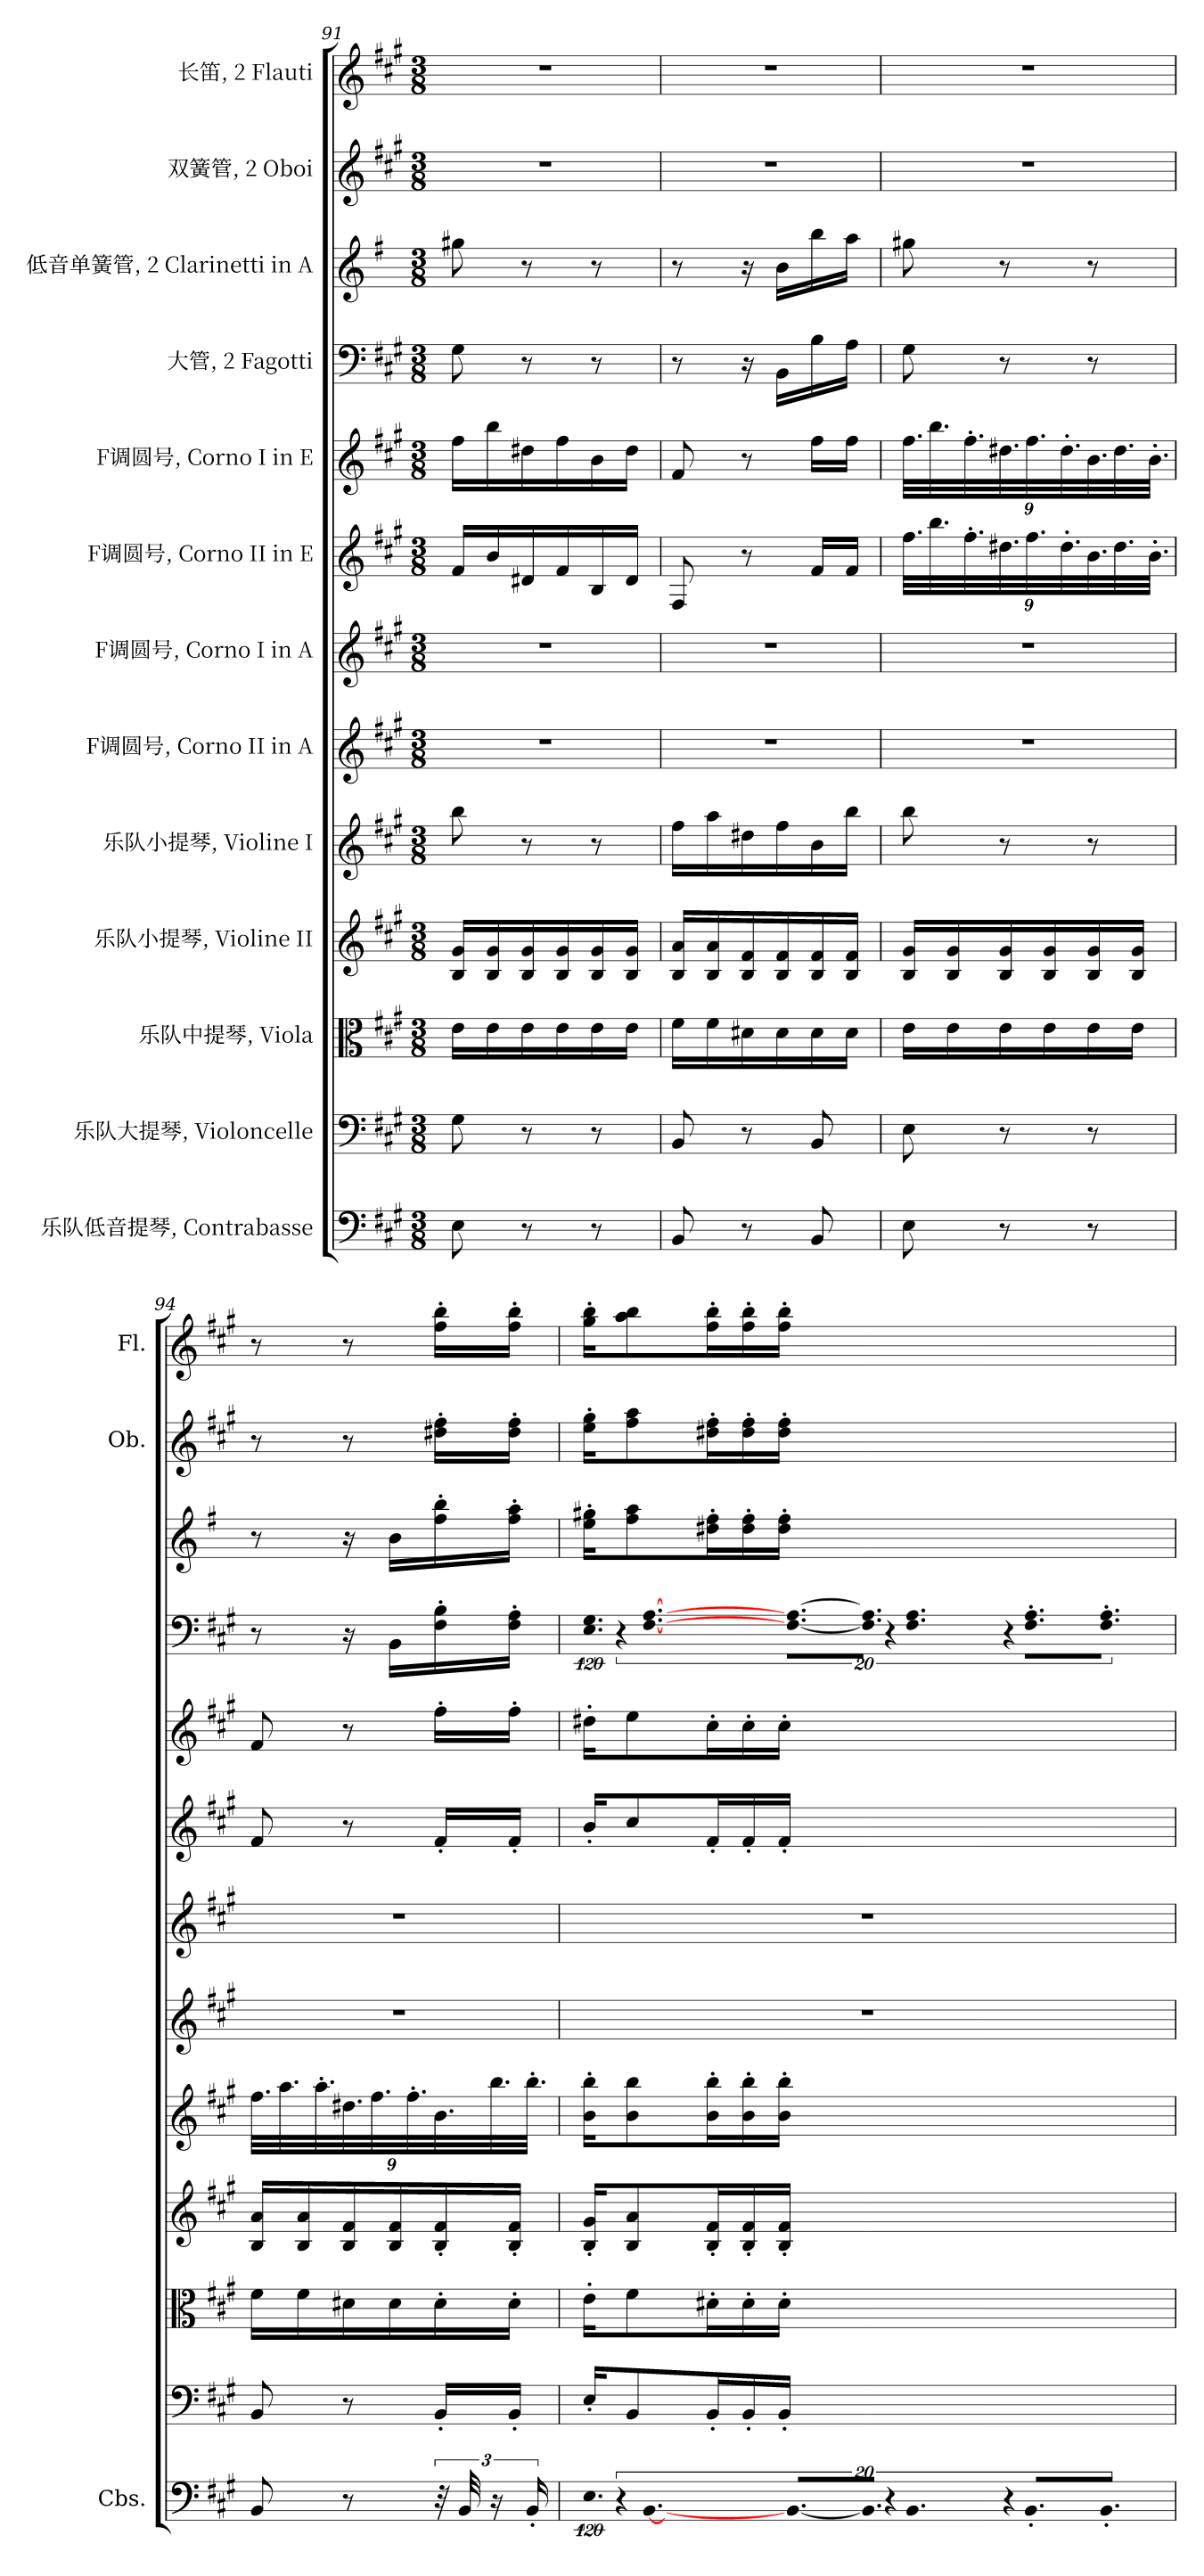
**kern	**kern	**kern	**kern	**kern	**kern	**kern	**kern	**kern	**kern	**kern	**kern	**kern
*part13	*part12	*part11	*part10	*part9	*part8	*part7	*part6	*part5	*part4	*part3	*part2	*part1
*staff13	*staff12	*staff11	*staff10	*staff9	*staff8	*staff7	*staff6	*staff5	*staff4	*staff3	*staff2	*staff1
*I"乐队低音提琴, Contrabasse	*I"乐队大提琴, Violoncelle	*I"乐队中提琴, Viola	*I"乐队小提琴, Violine II	*I"乐队小提琴, Violine I	*I"F调圆号, Corno II in A	*I"F调圆号, Corno I in A	*I"F调圆号, Corno II in E	*I"F调圆号, Corno I in E	*I"大管, 2 Fagotti	*I"低音单簧管, 2 Clarinetti in A	*I"双簧管, 2 Oboi	*I"长笛, 2 Flauti
*I'Cbs.	*	*	*	*	*	*	*	*	*	*	*I'Ob.	*I'Fl.
*clefF4	*clefF4	*clefC3	*clefG2	*clefG2	*clefG2	*clefG2	*clefG2	*clefG2	*clefF4	*clefG2	*clefG2	*clefG2
*ITrd7c12	*	*	*	*	*ITrd4c7	*ITrd4c7	*ITrd4c7	*ITrd4c7	*	*ITrd8c14	*	*
*k[f#c#g#]	*k[f#c#g#]	*k[f#c#g#]	*k[f#c#g#]	*k[f#c#g#]	*k[f#c#]	*k[f#c#]	*k[f#c#]	*k[f#c#]	*k[f#c#g#]	*k[f#]	*k[f#c#g#]	*k[f#c#g#]
*M3/8	*M3/8	*M3/8	*M3/8	*M3/8	*M3/8	*M3/8	*M3/8	*M3/8	*M3/8	*M3/8	*M3/8	*M3/8
*MM38	*MM38	*MM38	*MM38	*MM38	*MM38	*MM38	*MM38	*MM38	*MM38	*MM38	*MM38	*MM38
=91	=91	=91	=91	=91	=91	=91	=91	=91	=91	=91	=91	=91
8EE\	8G#\	16e\LL	16B/ 16g#/LL	8bb\	4.r	4.r	16B/LL	16b\LL	8G#\	8g#X\	4.r	4.r
.	.	16e\	16B/ 16g#/	.	.	.	16e/	16ee\	.	.	.	.
8r	8r	16e\	16B/ 16g#/	8r	.	.	16G#X/	16g#X\	8r	8r	.	.
.	.	16e\	16B/ 16g#/	.	.	.	16B/	16b\	.	.	.	.
8r	8r	16e\	16B/ 16g#/	8r	.	.	16E/	16e\	8r	8r	.	.
.	.	16e\JJ	16B/ 16g#/JJ	.	.	.	16G#/JJ	16g#\JJ	.	.	.	.
=92	=92	=92	=92	=92	=92	=92	=92	=92	=92	=92	=92	=92
*	*	*	*	*	*	*	*	*	*	*	*	*MM38
8BBB/	8BB/	16f#\LL	16B/ 16a/LL	16ff#\LL	4.r	4.r	8BB/	8B/	8r	8r	4.r	4.r
.	.	16f#\	16B/ 16a/	16aa\	.	.	.	.	.	.	.	.
8r	8r	16d#X\	16B/ 16f#/	16dd#X\	.	.	8r	8r	16r	16r	.	.
.	.	16d#\	16B/ 16f#/	16ff#\	.	.	.	.	16BB\LL	16B\LL	.	.
8BBB/	8BB/	16d#\	16B/ 16f#/	16b\	.	.	16B/LL	16b\LL	16B\	16b\	.	.
.	.	16d#\JJ	16B/ 16f#/JJ	16bb\JJ	.	.	16B/JJ	16b\JJ	16A\JJ	16a\JJ	.	.
!!LO:PB:g=z
=93	=93	=93	=93	=93	=93	=93	=93	=93	=93	=93	=93	=93
*	*	*	*	*	*	*	*Xbrackettup	*Xbrackettup	*	*	*	*
*	*	*	*	*	*	*	*	*	*	*	*	*MM38
8EE\	8E\	16e\LL	16B/ 16g#/LL	8bb\	4.r	4.r	36.b\LLL	36.b\LLL	8G#\	8g#X\	4.r	4.r
.	.	.	.	.	.	.	36.ee\	36.ee\	.	.	.	.
.	.	16e\	16B/ 16g#/	.	.	.	.	.	.	.	.	.
.	.	.	.	.	.	.	36.b'\	36.b'\	.	.	.	.
8r	8r	16e\	16B/ 16g#/	8r	.	.	36.g#X\	36.g#X\	8r	8r	.	.
.	.	.	.	.	.	.	36.b\	36.b\	.	.	.	.
.	.	16e\	16B/ 16g#/	.	.	.	.	.	.	.	.	.
.	.	.	.	.	.	.	36.g#'\	36.g#'\	.	.	.	.
8r	8r	16e\	16B/ 16g#/	8r	.	.	36.e\	36.e\	8r	8r	.	.
.	.	.	.	.	.	.	36.g#\	36.g#\	.	.	.	.
.	.	16e\JJ	16B/ 16g#/JJ	.	.	.	.	.	.	.	.	.
.	.	.	.	.	.	.	36.e'\JJJ	36.e'\JJJ	.	.	.	.
=94	=94	=94	=94	=94	=94	=94	=94	=94	=94	=94	=94	=94
*	*	*	*	*Xbrackettup	*	*	*	*	*	*	*	*
*	*	*	*	*	*	*	*	*	*	*	*	*MM38
8BBB/	8BB/	16f#\LL	16B/ 16a/LL	36.ff#\LLL	4.r	4.r	8B/	8B/	8r	8r	8r	8r
.	.	.	.	36.aa\	.	.	.	.	.	.	.	.
.	.	16f#\	16B/ 16a/	.	.	.	.	.	.	.	.	.
.	.	.	.	36.aa'\	.	.	.	.	.	.	.	.
*	*	*	*	*	*	*	*	*	*	*	*	*MM40
8r	8r	16d#X\	16B/ 16f#/	36.dd#X\	.	.	8r	8r	16r	16r	8r	8r
.	.	.	.	36.ff#\	.	.	.	.	.	.	.	.
.	.	16d#\	16B/ 16f#/	.	.	.	.	.	16BB\LL	16B\LL	.	.
.	.	.	.	36.ff#'\	.	.	.	.	.	.	.	.
48r	16BB'/LL	16d#'\	16B/' 16f#/'	36.b\	.	.	16B'/LL	16b'\LL	16F#\' 16B\'	16f#\' 16b\'	16dd#X\' 16ff#\'LL	16ff#\' 16bb\'LL
48BBB/	.	.	.	.	.	.	.	.	.	.	.	.
24r	.	.	.	36.bb\	.	.	.	.	.	.	.	.
.	16BB'/JJ	16d#'\JJ	16B/' 16f#/'JJ	.	.	.	16B'/JJ	16b'\JJ	16F#\' 16A\'JJ	16f#\' 16a\'JJ	16dd#\' 16ff#\'JJ	16ff#\' 16bb\'JJ
24BBB'/	.	.	.	36.bb'\JJJ	.	.	.	.	.	.	.	.
!!LO:PB:g=z
=95	=95	=95	=95	=95	=95	=95	=95	=95	=95	=95	=95	=95
*	*	*	*	*	*	*	*	*	*	*	*	*MM38
!LO:N:vis=32.	!	!	!	!	!	!	!	!	!LO:N:vis=32.	!	!	!
1920%103EE\	16E'/KL	16e'\KL	16B/' 16g#/'KL	16b\' 16bb\'KL	4.r	4.r	16e'/KL	16g#X'\KL	1920%103E\ 1920%103G#\	16e\' 16g#X\'KL	16ee\' 16gg#\'KL	16gg#\' 16bb\'KL
!LO:N:vis=64.	!	!	!	!	!	!	!	!	!LO:N:vis=64.	!	!	!
640%17r	.	.	.	.	.	.	.	.	640%17r	.	.	.
.	8BB/	8f#\	8B/ 8a/	8b\ 8bb\	.	.	8f#/	8a\	.	8f#\ 8a\	8ff#\ 8aa\	8aa\ 8bb\
!LO:N:vis=32.	!	!	!	!	!	!	!	!	!LO:N:vis=32.	!	!	!
[640%17BBB/	.	.	.	.	.	.	.	.	[640%17F#\ [640%17A\	.	.	.
1920ryy	.	.	.	.	.	.	.	.	1920ryy	.	.	.
!LO:N:vis=32.	!	!	!	!	!	!	!	!	!LO:N:vis=32.	!	!	!
1920%103BBB/LLL_	.	.	.	.	.	.	.	.	1920%103F#\_ 1920%103A\_LLL	.	.	.
!LO:N:vis=32.	!	!	!	!	!	!	!	!	!LO:N:vis=32.	!	!	!
640%17BBB/JJJk]	.	.	.	.	.	.	.	.	640%17F#\] 640%17A\]JJJk	.	.	.
!LO:N:vis=64.	!	!	!	!	!	!	!	!	!LO:N:vis=64.	!	!	!
640%17r	16BB'/L	16d#X'\L	16B/' 16f#/'L	16b\' 16bb\'L	.	.	16B'/L	16f#'\L	640%17r	16d#X\' 16f#\'L	16dd#X\' 16ff#\'L	16ff#\' 16bb\'L
!LO:N:vis=32.	!	!	!	!	!	!	!	!	!LO:N:vis=32.	!	!	!
640%17BBB/	.	.	.	.	.	.	.	.	640%17F#\ 640%17A\	.	.	.
1920ryy	.	.	.	.	.	.	.	.	1920ryy	.	.	.
!LO:N:vis=64.	!	!	!	!	!	!	!	!	!LO:N:vis=64.	!	!	!
640%17r	.	.	.	.	.	.	.	.	640%17r	.	.	.
*	*	*	*	*	*	*	*	*	*	*	*	*MM38
.	16BB'/	16d#'\	16B/' 16f#/'	16b\' 16bb\'	.	.	16B'/	16f#'\	.	16d#\' 16f#\'	16dd#\' 16ff#\'	16ff#\' 16bb\'
!LO:N:vis=32.	!	!	!	!	!	!	!	!	!LO:N:vis=32.	!	!	!
1920%103BBB'/LLL	.	.	.	.	.	.	.	.	1920%103F#\' 1920%103A\'LLL	.	.	.
.	16BB'/JJ	16d#'\JJ	16B/' 16f#/'JJ	16b\' 16bb\'JJ	.	.	16B'/JJ	16f#'\JJ	.	16d#\' 16f#\'JJ	16dd#\' 16ff#\'JJ	16ff#\' 16bb\'JJ
!LO:N:vis=32.	!	!	!	!	!	!	!	!	!LO:N:vis=32.	!	!	!
1920%103BBB'/JJJ	.	.	.	.	.	.	.	.	1920%103F#\' 1920%103A\'JJJ	.	.	.
=	=	=	=	=	=	=	=	=	=	=	=	=
*-	*-	*-	*-	*-	*-	*-	*-	*-	*-	*-	*-	*-
